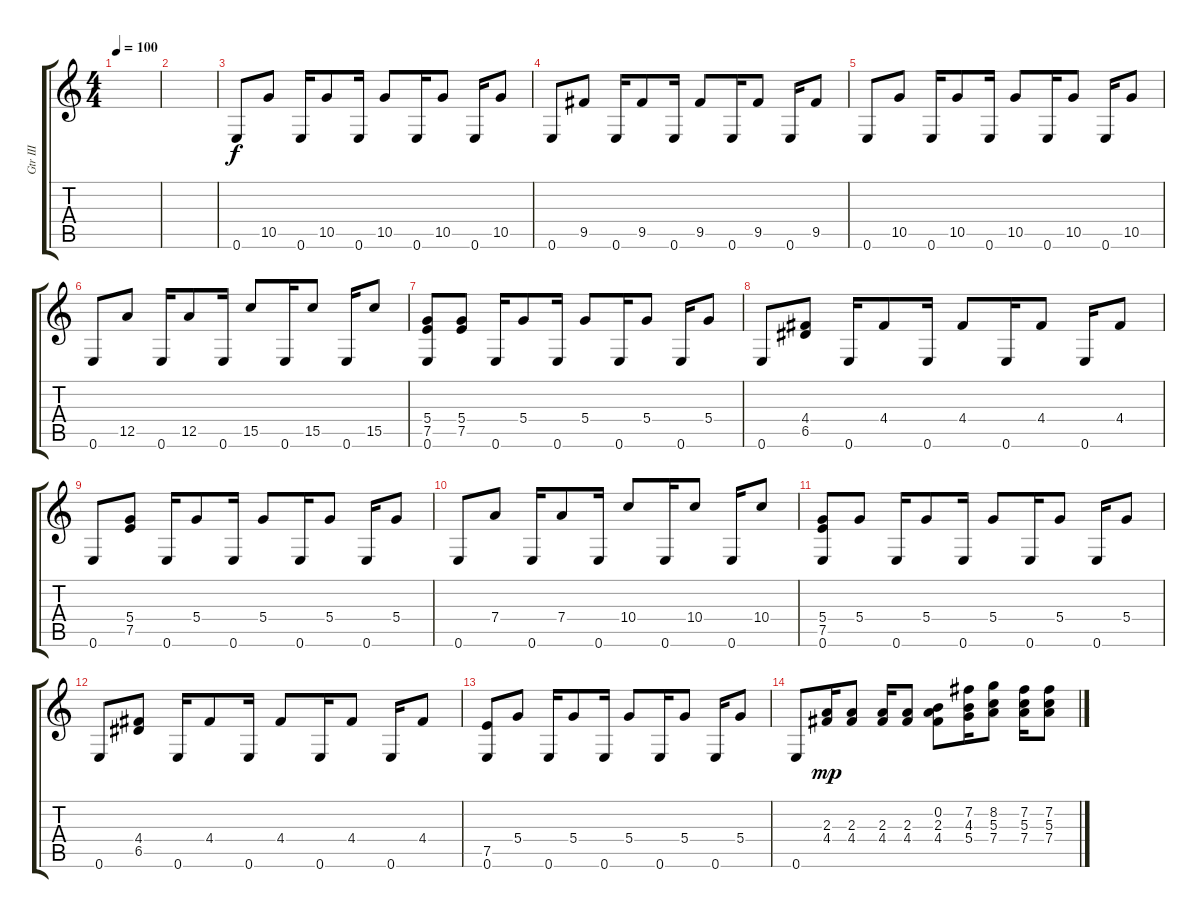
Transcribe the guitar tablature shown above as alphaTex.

\track ("Gtr III" "Gtr III") {instrument acousticguitarsteel}
\staff {score tabs}
\tuning (E4 B3 G3 D3 A2 E2) {hide}
\ts (4 4)
\tempo 100
\clef g2
\ks c
|
|
0.6.8{dy f} 10.5.8 0.6.16 10.5.8 0.6.16 10.5.8 0.6.16 10.5.8 0.6.16 10.5.8 |
0.6.8 9.5.8 0.6.16 9.5.8 0.6.16 9.5.8 0.6.16 9.5.8 0.6.16 9.5.8 |
0.6.8 10.5.8 0.6.16 10.5.8 0.6.16 10.5.8 0.6.16 10.5.8 0.6.16 10.5.8 |
0.6.8 12.5.8 0.6.16 12.5.8 0.6.16 15.5.8 0.6.16 15.5.8 0.6.16 15.5.8 |
(5.4 7.5 0.6).8 (5.4 7.5).8 0.6.16 5.4.8 0.6.16 5.4.8 0.6.16 5.4.8 0.6.16 5.4.8 |
0.6.8 (4.4 6.5).8 0.6.16 4.4.8 0.6.16 4.4.8 0.6.16 4.4.8 0.6.16 4.4.8 |
0.6.8 (5.4 7.5).8 0.6.16 5.4.8 0.6.16 5.4.8 0.6.16 5.4.8 0.6.16 5.4.8 |
0.6.8 7.4.8 0.6.16 7.4.8 0.6.16 10.4.8 0.6.16 10.4.8 0.6.16 10.4.8 |
(5.4 7.5 0.6).8 5.4.8 0.6.16 5.4.8 0.6.16 5.4.8 0.6.16 5.4.8 0.6.16 5.4.8 |
0.6.8 (4.4 6.5).8 0.6.16 4.4.8 0.6.16 4.4.8 0.6.16 4.4.8 0.6.16 4.4.8 |
(7.5 0.6).8 5.4.8 0.6.16 5.4.8 0.6.16 5.4.8 0.6.16 5.4.8 0.6.16 5.4.8 |
0.6.8 (2.3 4.4).16{dy mp} (2.3 4.4).8 (2.3 4.4).16 (2.3 4.4).8 (0.2 2.3 4.4).8 (7.2 4.3 5.4).16 (8.2 5.3 7.4).8 (7.2 5.3 7.4).16 (7.2 5.3 7.4).8
